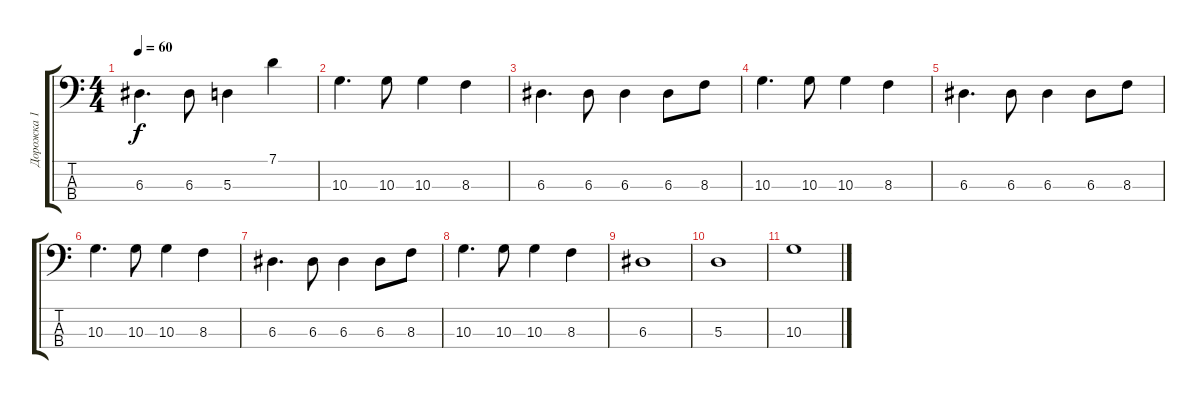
\track ("Дорожка 1" "Дорожка 1") {instrument acousticguitarsteel}
\staff {score tabs}
\tuning (G2 D2 A1 E1) {hide}
\ts (4 4)
\tempo 60
\clef f4
\ks c
6.3.4{d dy f} 6.3.8 5.3.4 7.1.4 |
10.3.4{d} 10.3.8 10.3.4 8.3.4 |
6.3.4{d} 6.3.8 6.3.4 6.3.8 8.3.8 |
10.3.4{d} 10.3.8 10.3.4 8.3.4 |
6.3.4{d} 6.3.8 6.3.4 6.3.8 8.3.8 |
10.3.4{d} 10.3.8 10.3.4 8.3.4 |
6.3.4{d} 6.3.8 6.3.4 6.3.8 8.3.8 |
10.3.4{d} 10.3.8 10.3.4 8.3.4 |
6.3.1 |
5.3.1 |
10.3.1
